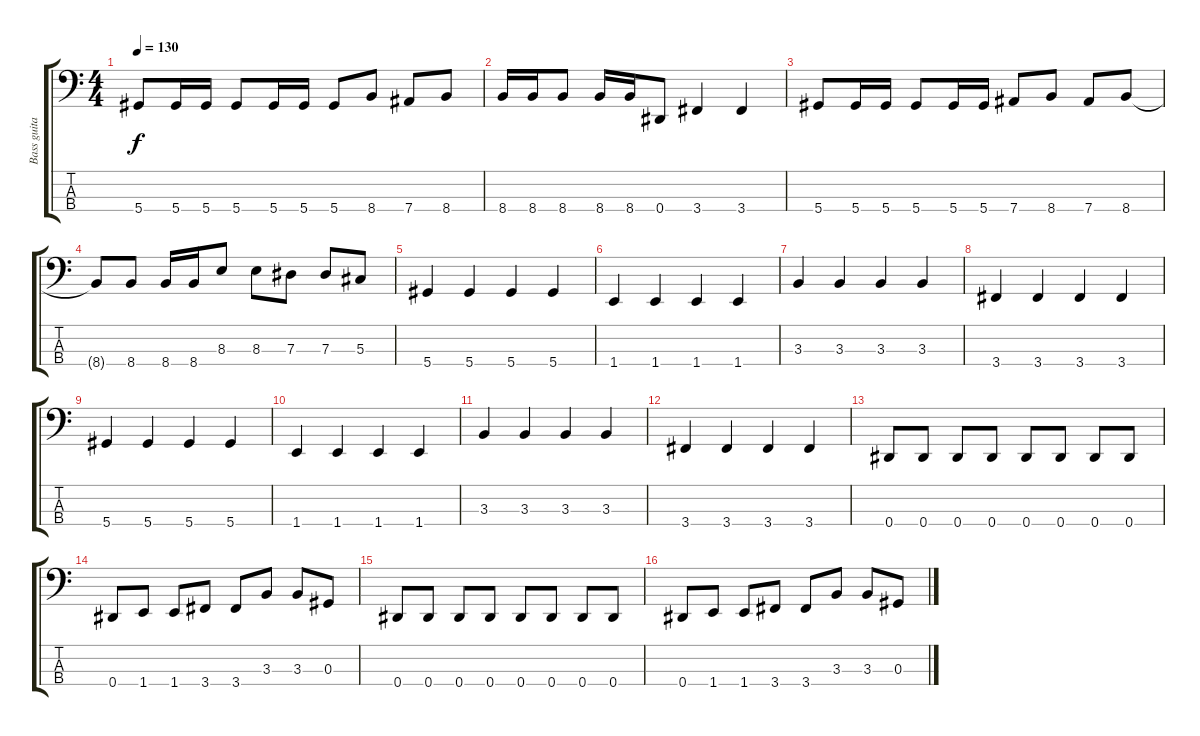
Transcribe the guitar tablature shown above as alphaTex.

\track ("Bass guitar" "Bass guita") {instrument electricbassfinger}
\staff {score tabs}
\tuning (Gb2 Db2 Ab1 Eb1) {hide}
\ts (4 4)
\tempo 130
\clef f4
\ks c
5.4.8{dy f} 5.4.16 5.4.16 5.4.8 5.4.16 5.4.16 5.4.8 8.4.8 7.4.8 8.4.8 |
8.4.16 8.4.16 8.4.8 8.4.16 8.4.16 0.4.8 3.4.4 3.4.4 |
5.4.8 5.4.16 5.4.16 5.4.8 5.4.16 5.4.16 7.4.8 8.4.8 7.4.8 8.4.8 |
8.4{t}.8 8.4.8 8.4.16 8.4.16 8.3.8 8.3.8 7.3.8 7.3.8 5.3.8 |
5.4.4 5.4.4 5.4.4 5.4.4 |
1.4.4 1.4.4 1.4.4 1.4.4 |
3.3.4 3.3.4 3.3.4 3.3.4 |
3.4.4 3.4.4 3.4.4 3.4.4 |
5.4.4 5.4.4 5.4.4 5.4.4 |
1.4.4 1.4.4 1.4.4 1.4.4 |
3.3.4 3.3.4 3.3.4 3.3.4 |
3.4.4 3.4.4 3.4.4 3.4.4 |
0.4.8 0.4.8 0.4.8 0.4.8 0.4.8 0.4.8 0.4.8 0.4.8 |
0.4.8 1.4.8 1.4.8 3.4.8 3.4.8 3.3.8 3.3.8 0.3.8 |
0.4.8 0.4.8 0.4.8 0.4.8 0.4.8 0.4.8 0.4.8 0.4.8 |
0.4.8 1.4.8 1.4.8 3.4.8 3.4.8 3.3.8 3.3.8 0.3.8
